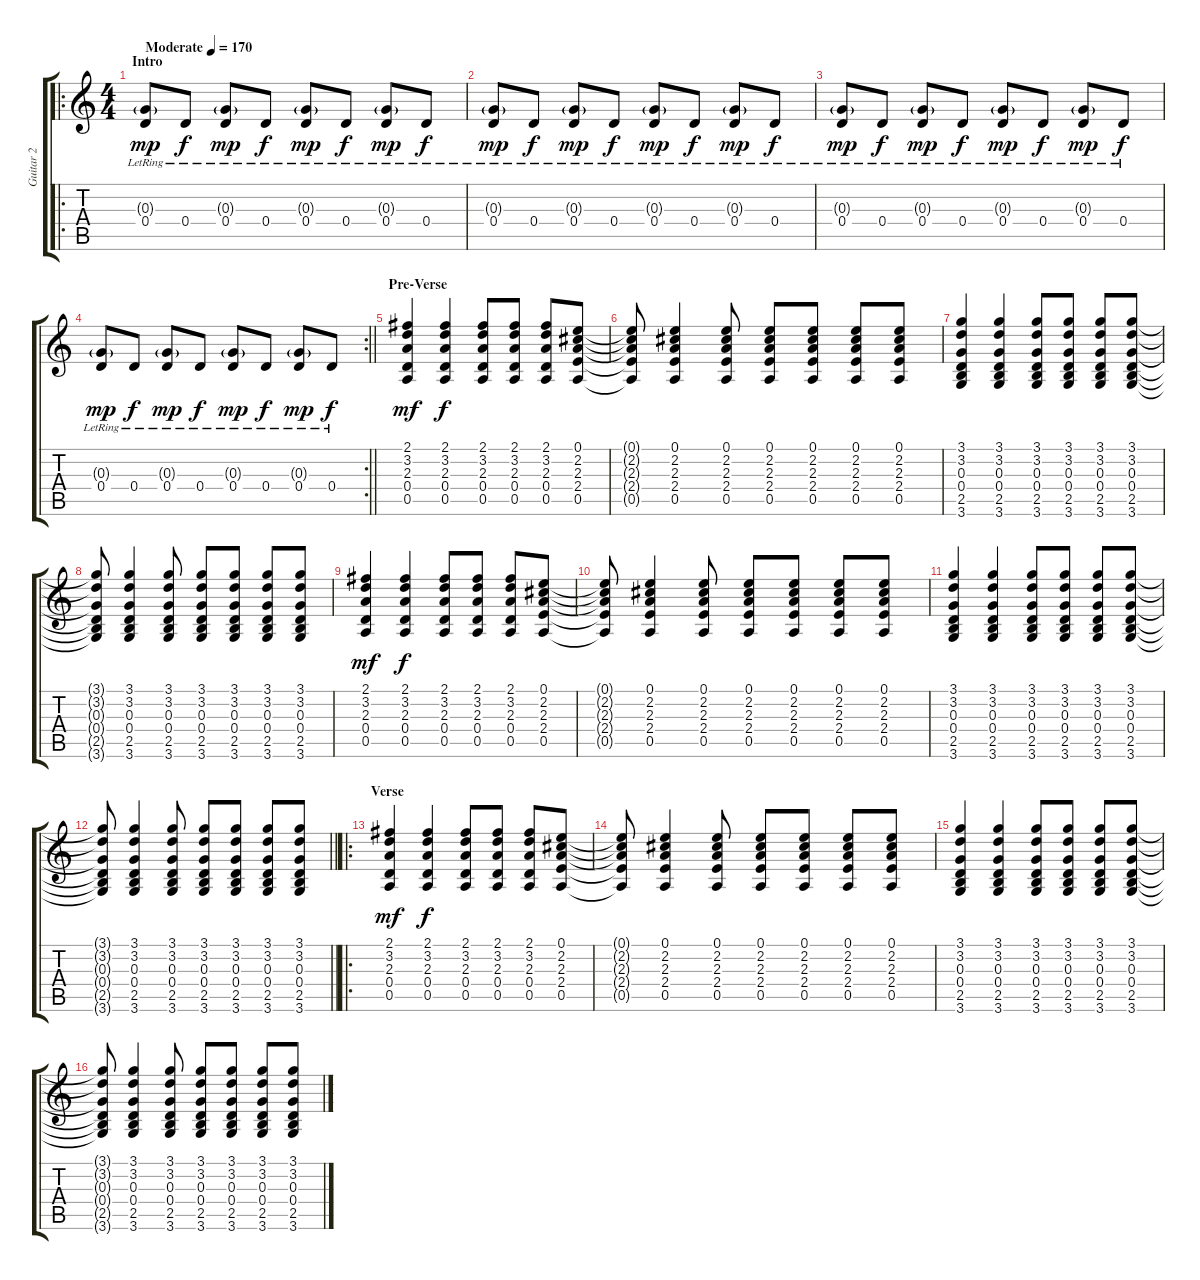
\track ("Guitar 2" "Guitar 2") {instrument acousticguitarsteel}
\staff {score tabs}
\tuning (E4 B3 G3 D3 A2 E2) {hide}
\ro
\ts (4 4)
\section ("" "Intro")
\tempo (170 "Moderate")
\clef g2
\ks c
(0.3{g} 0.4{lr}).8{dy mp instrument acousticguitarsteel} 0.4{lr}.8{dy f} (0.3{g} 0.4{lr}).8{dy mp} 0.4{lr}.8{dy f} (0.3{g} 0.4{lr}).8{dy mp} 0.4{lr}.8{dy f} (0.3{g} 0.4{lr}).8{dy mp} 0.4{lr}.8{dy f} |
(0.3{g} 0.4{lr}).8{dy mp} 0.4{lr}.8{dy f} (0.3{g} 0.4{lr}).8{dy mp} 0.4{lr}.8{dy f} (0.3{g} 0.4{lr}).8{dy mp} 0.4{lr}.8{dy f} (0.3{g} 0.4{lr}).8{dy mp} 0.4{lr}.8{dy f} |
(0.3{g} 0.4{lr}).8{dy mp} 0.4{lr}.8{dy f} (0.3{g} 0.4{lr}).8{dy mp} 0.4{lr}.8{dy f} (0.3{g} 0.4{lr}).8{dy mp} 0.4{lr}.8{dy f} (0.3{g} 0.4{lr}).8{dy mp} 0.4{lr}.8{dy f} |
\rc 2
\barLineRight lightlight
(0.3{g} 0.4{lr}).8{dy mp} 0.4{lr}.8{dy f} (0.3{g} 0.4{lr}).8{dy mp} 0.4{lr}.8{dy f} (0.3{g} 0.4{lr}).8{dy mp} 0.4{lr}.8{dy f} (0.3{g} 0.4{lr}).8{dy mp} 0.4{lr}.8{dy f} |
\section ("" "Pre-Verse")
(2.1 3.2 2.3 0.4 0.5).4{dy mf} (2.1 3.2 2.3 0.4 0.5).4{dy f} (2.1 3.2 2.3 0.4 0.5).8 (2.1 3.2 2.3 0.4 0.5).8 (2.1 3.2 2.3 0.4 0.5).8 (0.1 2.2 2.3 2.4 0.5).8 |
(0.1{t} 2.2{t} 2.3{t} 2.4{t} 0.5{t}).8 (0.1 2.2 2.3 2.4 0.5).4 (0.1 2.2 2.3 2.4 0.5).8 (0.1 2.2 2.3 2.4 0.5).8 (0.1 2.2 2.3 2.4 0.5).8 (0.1 2.2 2.3 2.4 0.5).8 (0.1 2.2 2.3 2.4 0.5).8 |
(3.1 3.2 0.3 0.4 2.5 3.6).4 (3.1 3.2 0.3 0.4 2.5 3.6).4 (3.1 3.2 0.3 0.4 2.5 3.6).8 (3.1 3.2 0.3 0.4 2.5 3.6).8 (3.1 3.2 0.3 0.4 2.5 3.6).8 (3.1 3.2 0.3 0.4 2.5 3.6).8 |
(3.1{t} 3.2{t} 0.3{t} 0.4{t} 2.5{t} 3.6{t}).8 (3.1 3.2 0.3 0.4 2.5 3.6).4 (3.1 3.2 0.3 0.4 2.5 3.6).8 (3.1 3.2 0.3 0.4 2.5 3.6).8 (3.1 3.2 0.3 0.4 2.5 3.6).8 (3.1 3.2 0.3 0.4 2.5 3.6).8 (3.1 3.2 0.3 0.4 2.5 3.6).8 |
(2.1 3.2 2.3 0.4 0.5).4{dy mf} (2.1 3.2 2.3 0.4 0.5).4{dy f} (2.1 3.2 2.3 0.4 0.5).8 (2.1 3.2 2.3 0.4 0.5).8 (2.1 3.2 2.3 0.4 0.5).8 (0.1 2.2 2.3 2.4 0.5).8 |
(0.1{t} 2.2{t} 2.3{t} 2.4{t} 0.5{t}).8 (0.1 2.2 2.3 2.4 0.5).4 (0.1 2.2 2.3 2.4 0.5).8 (0.1 2.2 2.3 2.4 0.5).8 (0.1 2.2 2.3 2.4 0.5).8 (0.1 2.2 2.3 2.4 0.5).8 (0.1 2.2 2.3 2.4 0.5).8 |
(3.1 3.2 0.3 0.4 2.5 3.6).4 (3.1 3.2 0.3 0.4 2.5 3.6).4 (3.1 3.2 0.3 0.4 2.5 3.6).8 (3.1 3.2 0.3 0.4 2.5 3.6).8 (3.1 3.2 0.3 0.4 2.5 3.6).8 (3.1 3.2 0.3 0.4 2.5 3.6).8 |
\barLineRight lightlight
(3.1{t} 3.2{t} 0.3{t} 0.4{t} 2.5{t} 3.6{t}).8 (3.1 3.2 0.3 0.4 2.5 3.6).4 (3.1 3.2 0.3 0.4 2.5 3.6).8 (3.1 3.2 0.3 0.4 2.5 3.6).8 (3.1 3.2 0.3 0.4 2.5 3.6).8 (3.1 3.2 0.3 0.4 2.5 3.6).8 (3.1 3.2 0.3 0.4 2.5 3.6).8 |
\ro
\section ("" "Verse")
(2.1 3.2 2.3 0.4 0.5).4{dy mf} (2.1 3.2 2.3 0.4 0.5).4{dy f} (2.1 3.2 2.3 0.4 0.5).8 (2.1 3.2 2.3 0.4 0.5).8 (2.1 3.2 2.3 0.4 0.5).8 (0.1 2.2 2.3 2.4 0.5).8 |
(0.1{t} 2.2{t} 2.3{t} 2.4{t} 0.5{t}).8 (0.1 2.2 2.3 2.4 0.5).4 (0.1 2.2 2.3 2.4 0.5).8 (0.1 2.2 2.3 2.4 0.5).8 (0.1 2.2 2.3 2.4 0.5).8 (0.1 2.2 2.3 2.4 0.5).8 (0.1 2.2 2.3 2.4 0.5).8 |
(3.1 3.2 0.3 0.4 2.5 3.6).4 (3.1 3.2 0.3 0.4 2.5 3.6).4 (3.1 3.2 0.3 0.4 2.5 3.6).8 (3.1 3.2 0.3 0.4 2.5 3.6).8 (3.1 3.2 0.3 0.4 2.5 3.6).8 (3.1 3.2 0.3 0.4 2.5 3.6).8 |
(3.1{t} 3.2{t} 0.3{t} 0.4{t} 2.5{t} 3.6{t}).8 (3.1 3.2 0.3 0.4 2.5 3.6).4 (3.1 3.2 0.3 0.4 2.5 3.6).8 (3.1 3.2 0.3 0.4 2.5 3.6).8 (3.1 3.2 0.3 0.4 2.5 3.6).8 (3.1 3.2 0.3 0.4 2.5 3.6).8 (3.1 3.2 0.3 0.4 2.5 3.6).8
